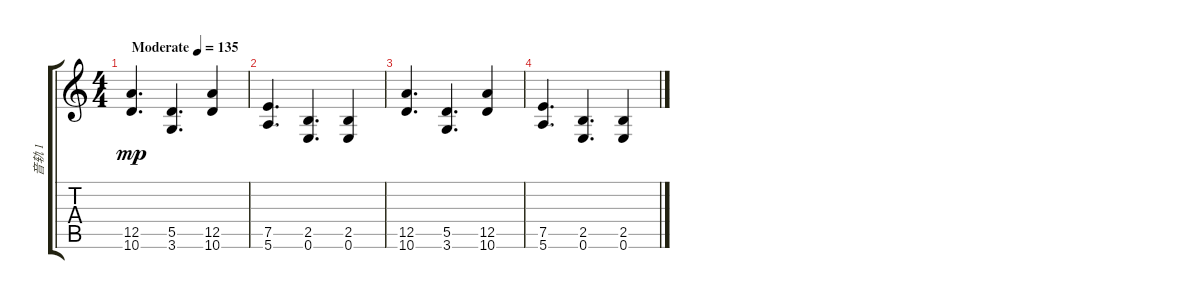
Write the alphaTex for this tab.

\track ("音轨 1" "音轨 1") {instrument distortionguitar}
\staff {score tabs}
\tuning (E4 B3 G3 D3 A2 E2) {hide}
\ts (4 4)
\tempo (135 "Moderate")
\clef g2
\ks c
(12.5 10.6).4{d dy mp instrument distortionguitar} (5.5 3.6).4{d} (12.5 10.6).4 |
(7.5 5.6).4{d} (2.5 0.6).4{d} (2.5 0.6).4 |
(12.5 10.6).4{d} (5.5 3.6).4{d} (12.5 10.6).4 |
(7.5 5.6).4{d} (2.5 0.6).4{d} (2.5 0.6).4
